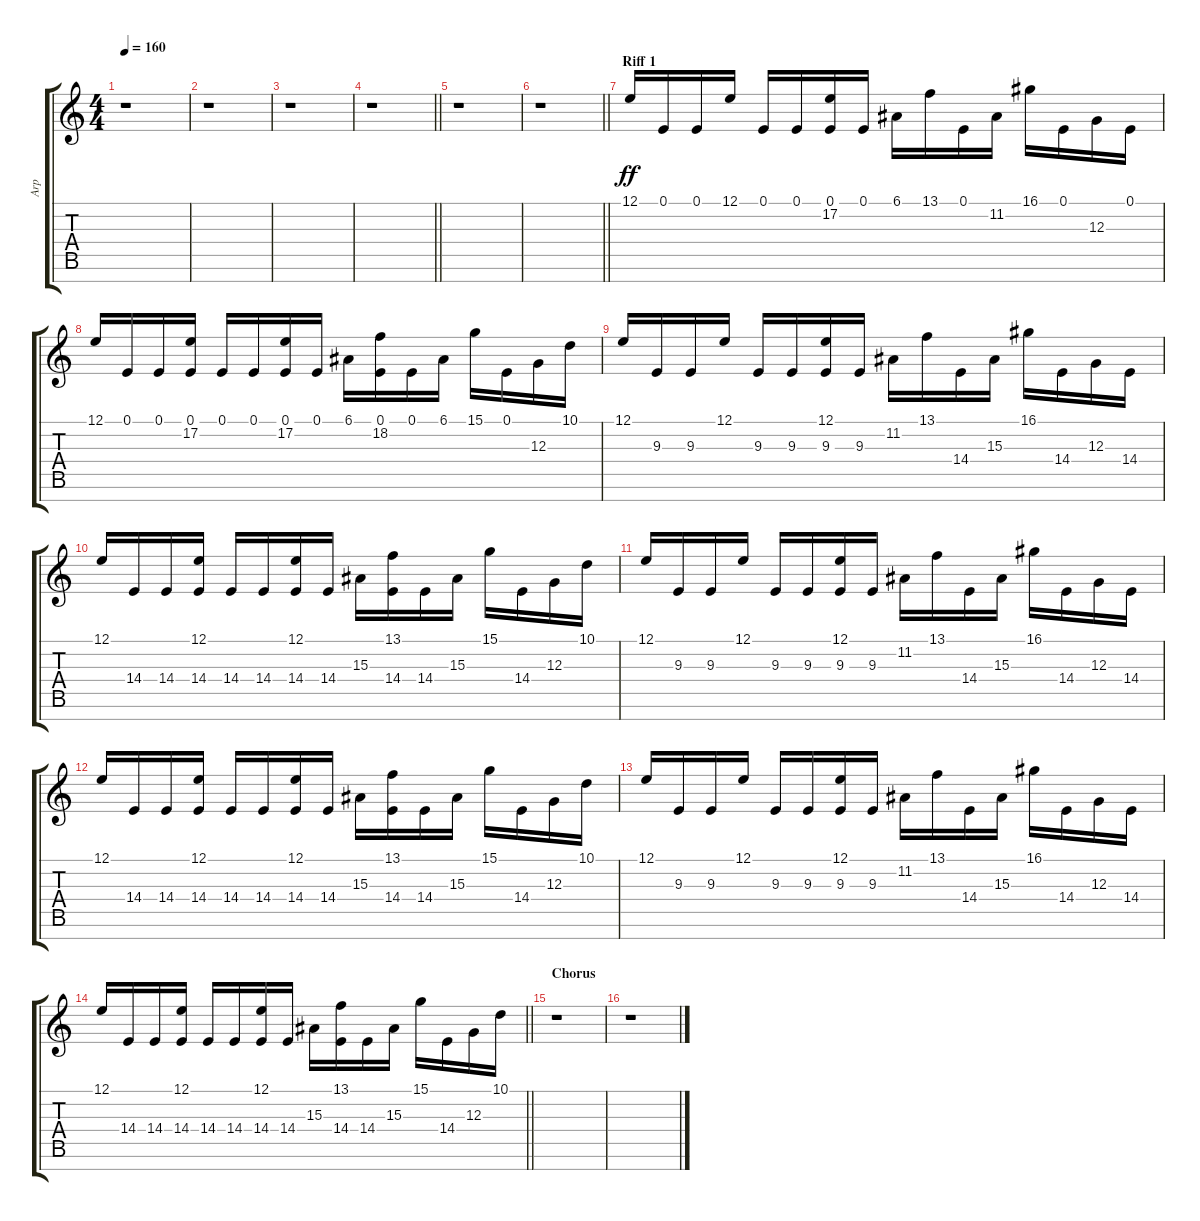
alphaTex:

\track ("Arp" "Arp") {instrument pad2warm}
\staff {score tabs}
\tuning (E4 B3 G3 D3 A2 E2 B1) {hide}
\ts (4 4)
\tempo 160
\clef g2
\ks c
r.1{dy ff} |
r.1 |
r.1 |
\barLineRight lightlight
r.1 |
r.1 |
\barLineRight lightlight
r.1 |
\section ("" "Riff 1")
12.1.16 0.1.16 0.1.16 12.1.16 0.1.16 0.1.16 (0.1 17.2).16 0.1.16 6.1.16 13.1.16 0.1.16 11.2.16 16.1.16 0.1.16 12.3.16 0.1.16 |
12.1.16 0.1.16 0.1.16 (0.1 17.2).16 0.1.16 0.1.16 (0.1 17.2).16 0.1.16 6.1.16 (0.1 18.2).16 0.1.16 6.1.16 15.1.16 0.1.16 12.3.16 10.1.16 |
12.1.16 9.3.16 9.3.16 12.1.16 9.3.16 9.3.16 (12.1 9.3).16 9.3.16 11.2.16 13.1.16 14.4.16 15.3.16 16.1.16 14.4.16 12.3.16 14.4.16 |
12.1.16 14.4.16 14.4.16 (12.1 14.4).16 14.4.16 14.4.16 (12.1 14.4).16 14.4.16 15.3.16 (13.1 14.4).16 14.4.16 15.3.16 15.1.16 14.4.16 12.3.16 10.1.16 |
12.1.16 9.3.16 9.3.16 12.1.16 9.3.16 9.3.16 (12.1 9.3).16 9.3.16 11.2.16 13.1.16 14.4.16 15.3.16 16.1.16 14.4.16 12.3.16 14.4.16 |
12.1.16 14.4.16 14.4.16 (12.1 14.4).16 14.4.16 14.4.16 (12.1 14.4).16 14.4.16 15.3.16 (13.1 14.4).16 14.4.16 15.3.16 15.1.16 14.4.16 12.3.16 10.1.16 |
12.1.16 9.3.16 9.3.16 12.1.16 9.3.16 9.3.16 (12.1 9.3).16 9.3.16 11.2.16 13.1.16 14.4.16 15.3.16 16.1.16 14.4.16 12.3.16 14.4.16 |
\barLineRight lightlight
12.1.16 14.4.16 14.4.16 (12.1 14.4).16 14.4.16 14.4.16 (12.1 14.4).16 14.4.16 15.3.16 (13.1 14.4).16 14.4.16 15.3.16 15.1.16 14.4.16 12.3.16 10.1.16 |
\section ("" "Chorus")
r.1 |
r.1
